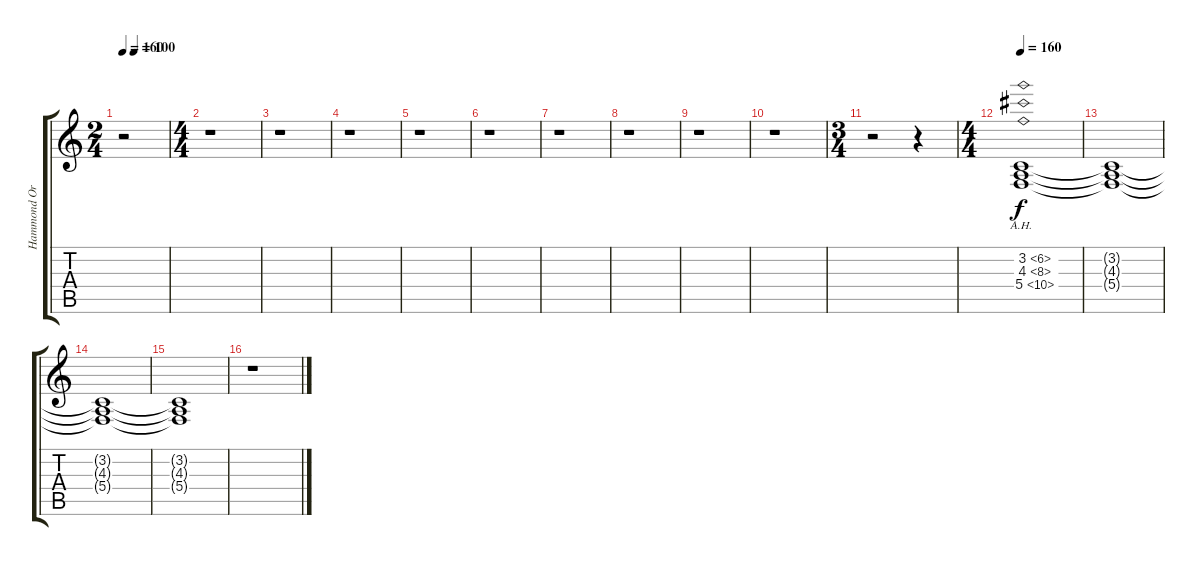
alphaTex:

\track ("Hammond Organ" "Hammond Or") {instrument drawbarorgan}
\staff {score tabs}
\tuning (D4 A3 F3 C3 G2 D2) {hide}
\ts (2 4)
\tempo 160
\tempo (100 0.25)
\tempo 160
\clef g2
\ks c
r.2{dy f instrument drawbarorgan} |
\ts (4 4)
r.1 |
r.1 |
r.1 |
r.1 |
r.1 |
r.1 |
r.1 |
r.1 |
r.1 |
\ts (3 4)
r.2 r.4 |
\ts (4 4)
\tempo 160
(3.2{ah 3} 4.3{ah 4} 5.4{ah 5}).1 |
(3.2{t} 4.3{t} 5.4{t}).1 |
(3.2{t} 4.3{t} 5.4{t}).1 |
(3.2{t} 4.3{t} 5.4{t}).1 |
r.1
